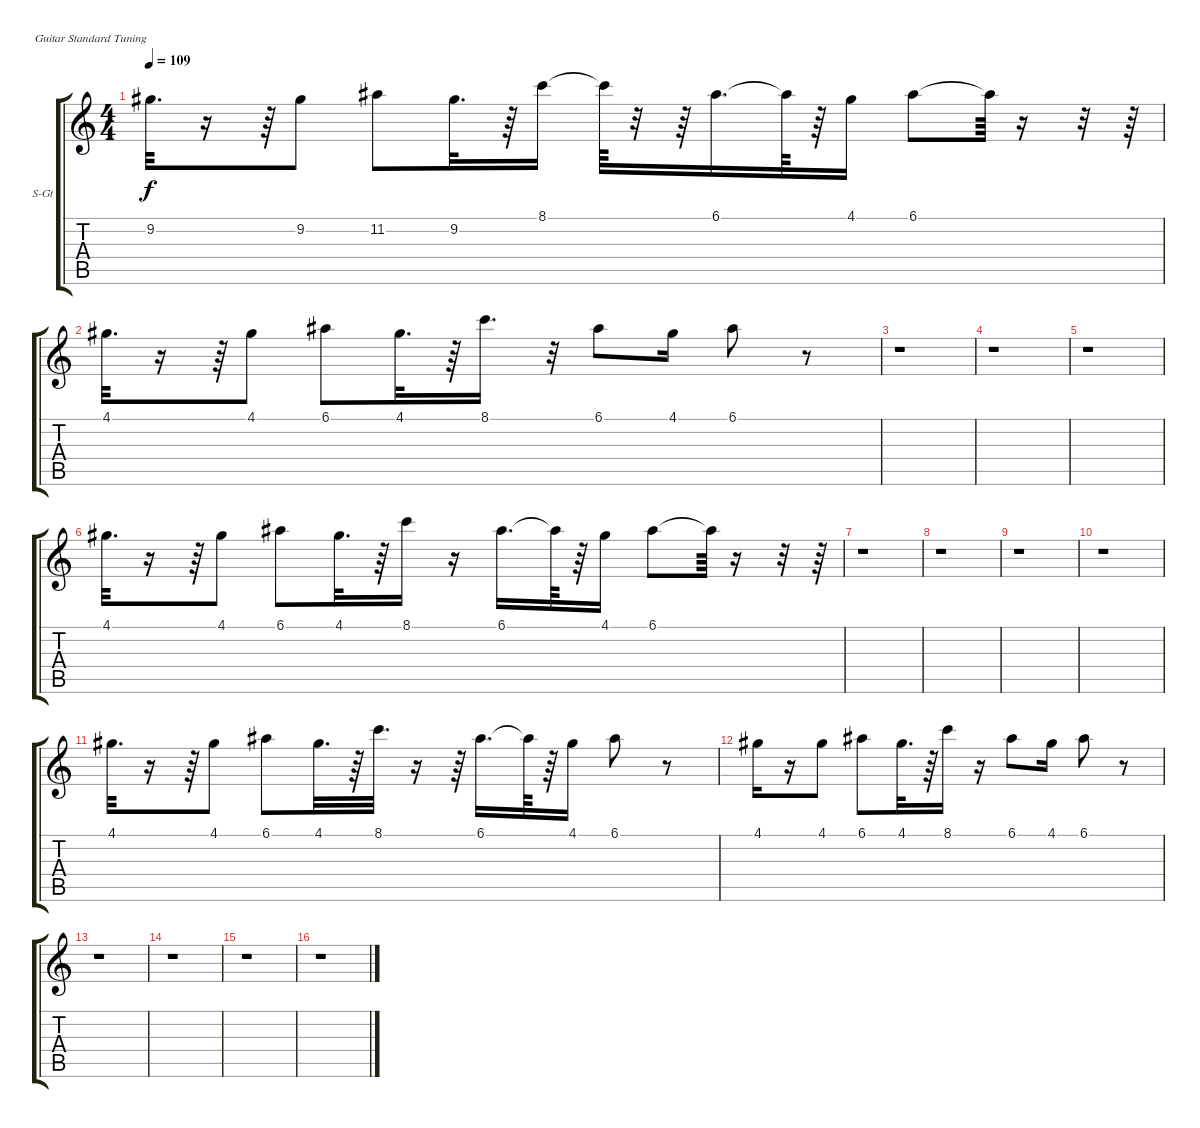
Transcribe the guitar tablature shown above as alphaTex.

\bracketExtendMode groupsimilarinstruments
\firstSystemTrackNameOrientation horizontal
\otherSystemsTrackNameOrientation horizontal
\track ("Horns" "S-Gt") {instrument acousticgrandpiano}
\staff {score tabs}
\tuning (E4 B3 G3 D3 A2 E2)
\displaytranspose 12
\ts (4 4)
\tempo 109
\clef g2
\ks c
9.2.32{d dy f} r.16 r.64 9.2.8 11.2.8 9.2.32{d} r.64 8.1.16 8.1{t}.64 r.32 r.64 6.1.16{d} 6.1{t}.64 r.64 4.1.16 6.1.8 6.1{t}.64 r.16 r.32 r.64 |
4.1.32{d} r.16 r.64 4.1.8 6.1.8 4.1.32{d} r.64 8.1.16{d} r.32 6.1.8 4.1.16 6.1.8 r.8 |
r.1 |
r.1 |
r.1 |
4.1.32{d} r.16 r.64 4.1.8 6.1.8 4.1.32{d} r.64 8.1.16 r.16 6.1.16{d} 6.1{t}.64 r.64 4.1.16 6.1.8 6.1{t}.64 r.16 r.32 r.64 |
r.1 |
r.1 |
r.1 |
r.1 |
4.1.32{d} r.16 r.64 4.1.8 6.1.8 4.1.32{d} r.64 8.1.32{d} r.16 r.64 6.1.16{d} 6.1{t}.64 r.64 4.1.16 6.1.8 r.8 |
4.1.16 r.16 4.1.8 6.1.8 4.1.32{d} r.64 8.1.16 r.16 6.1.8 4.1.16 6.1.8 r.8 |
r.1 |
r.1 |
r.1 |
r.1
